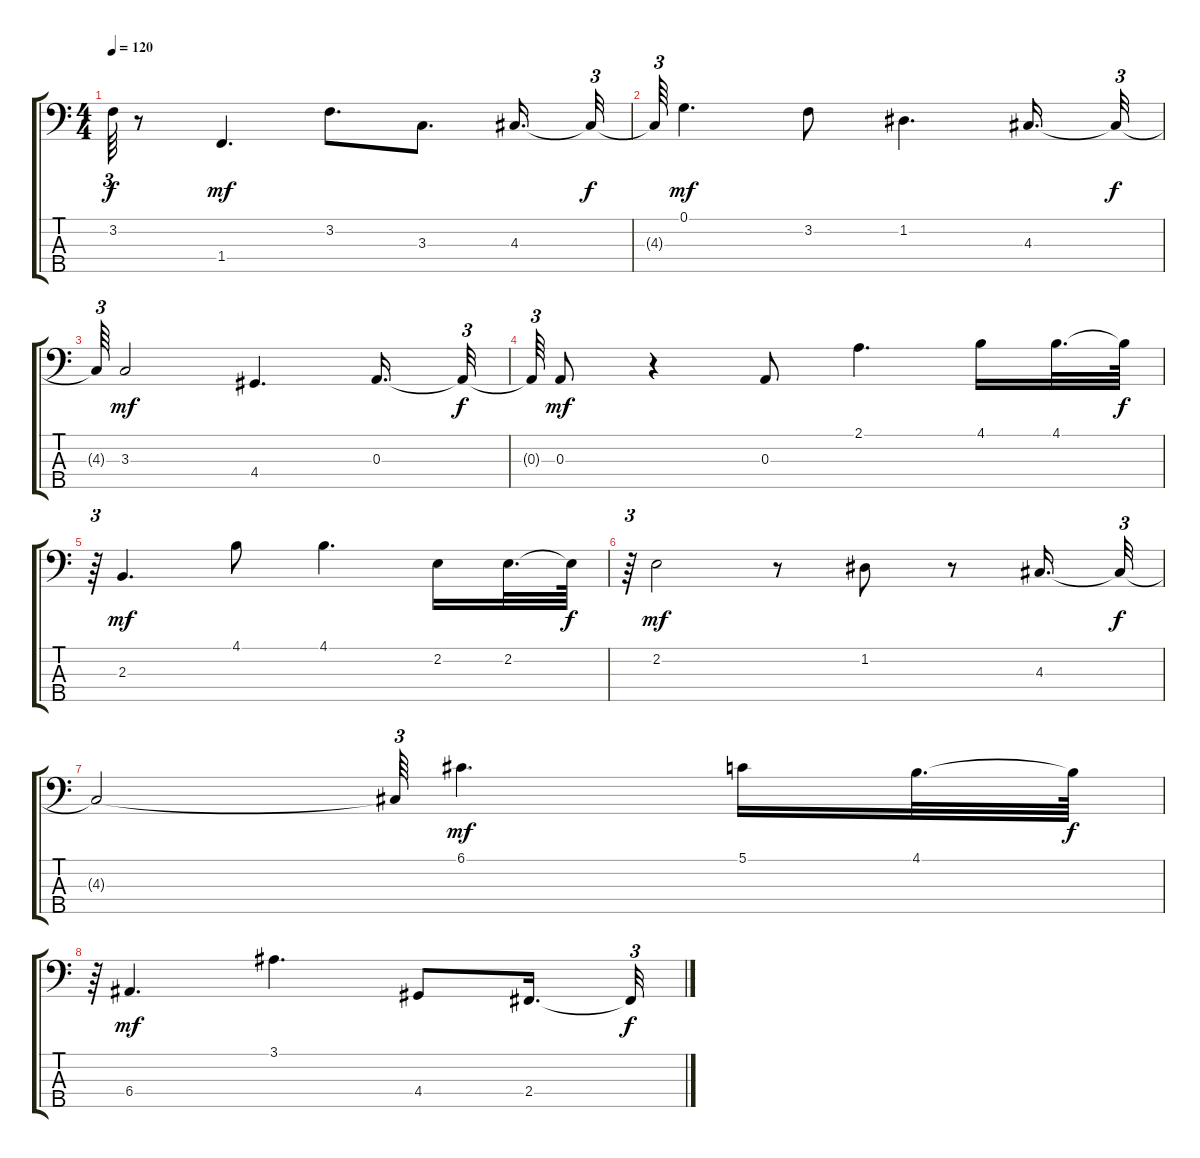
\track "" {instrument electricbassfinger}
\staff {score tabs}
\tuning (G2 D2 A1 E1 B0) {hide}
\ts (4 4)
\tempo 120
\clef f4
\ks c
3.2{t}.64{tu (3 2) dy f} r.8 1.4.4{d dy mf} 3.2.8{d} 3.3.8{d} 4.3.16{d} 4.3{t}.32{tu (3 2) dy f} |
4.3{t}.64{tu (3 2)} 0.1.4{d dy mf} 3.2.8 1.2.4{d} 4.3.16{d} 4.3{t}.32{tu (3 2) dy f} |
4.3{t}.64{tu (3 2)} 3.3.2{dy mf} 4.4.4{d} 0.3.16{d} 0.3{t}.32{tu (3 2) dy f} |
0.3{t}.64{tu (3 2)} 0.3.8{dy mf} r.4 0.3.8 2.1.4{d} 4.1.16 4.1.32{d} 4.1{t}.64{dy f} |
r.64{tu (3 2)} 2.3.4{d dy mf} 4.1.8 4.1.4{d} 2.2.16 2.2.32{d} 2.2{t}.64{dy f} |
r.64{tu (3 2)} 2.2.2{dy mf} r.8 1.2.8 r.8 4.3.16{d} 4.3{t}.32{tu (3 2) dy f} |
4.3{t}.2 4.3{t}.64{tu (3 2)} 6.1.4{d dy mf} 5.1.16 4.1.32{d} 4.1{t}.64{dy f} |
r.64{tu (3 2)} 6.4.4{d dy mf} 3.1.4{d} 4.4.8 2.4.16{d} 2.4{t}.32{tu (3 2) dy f}
